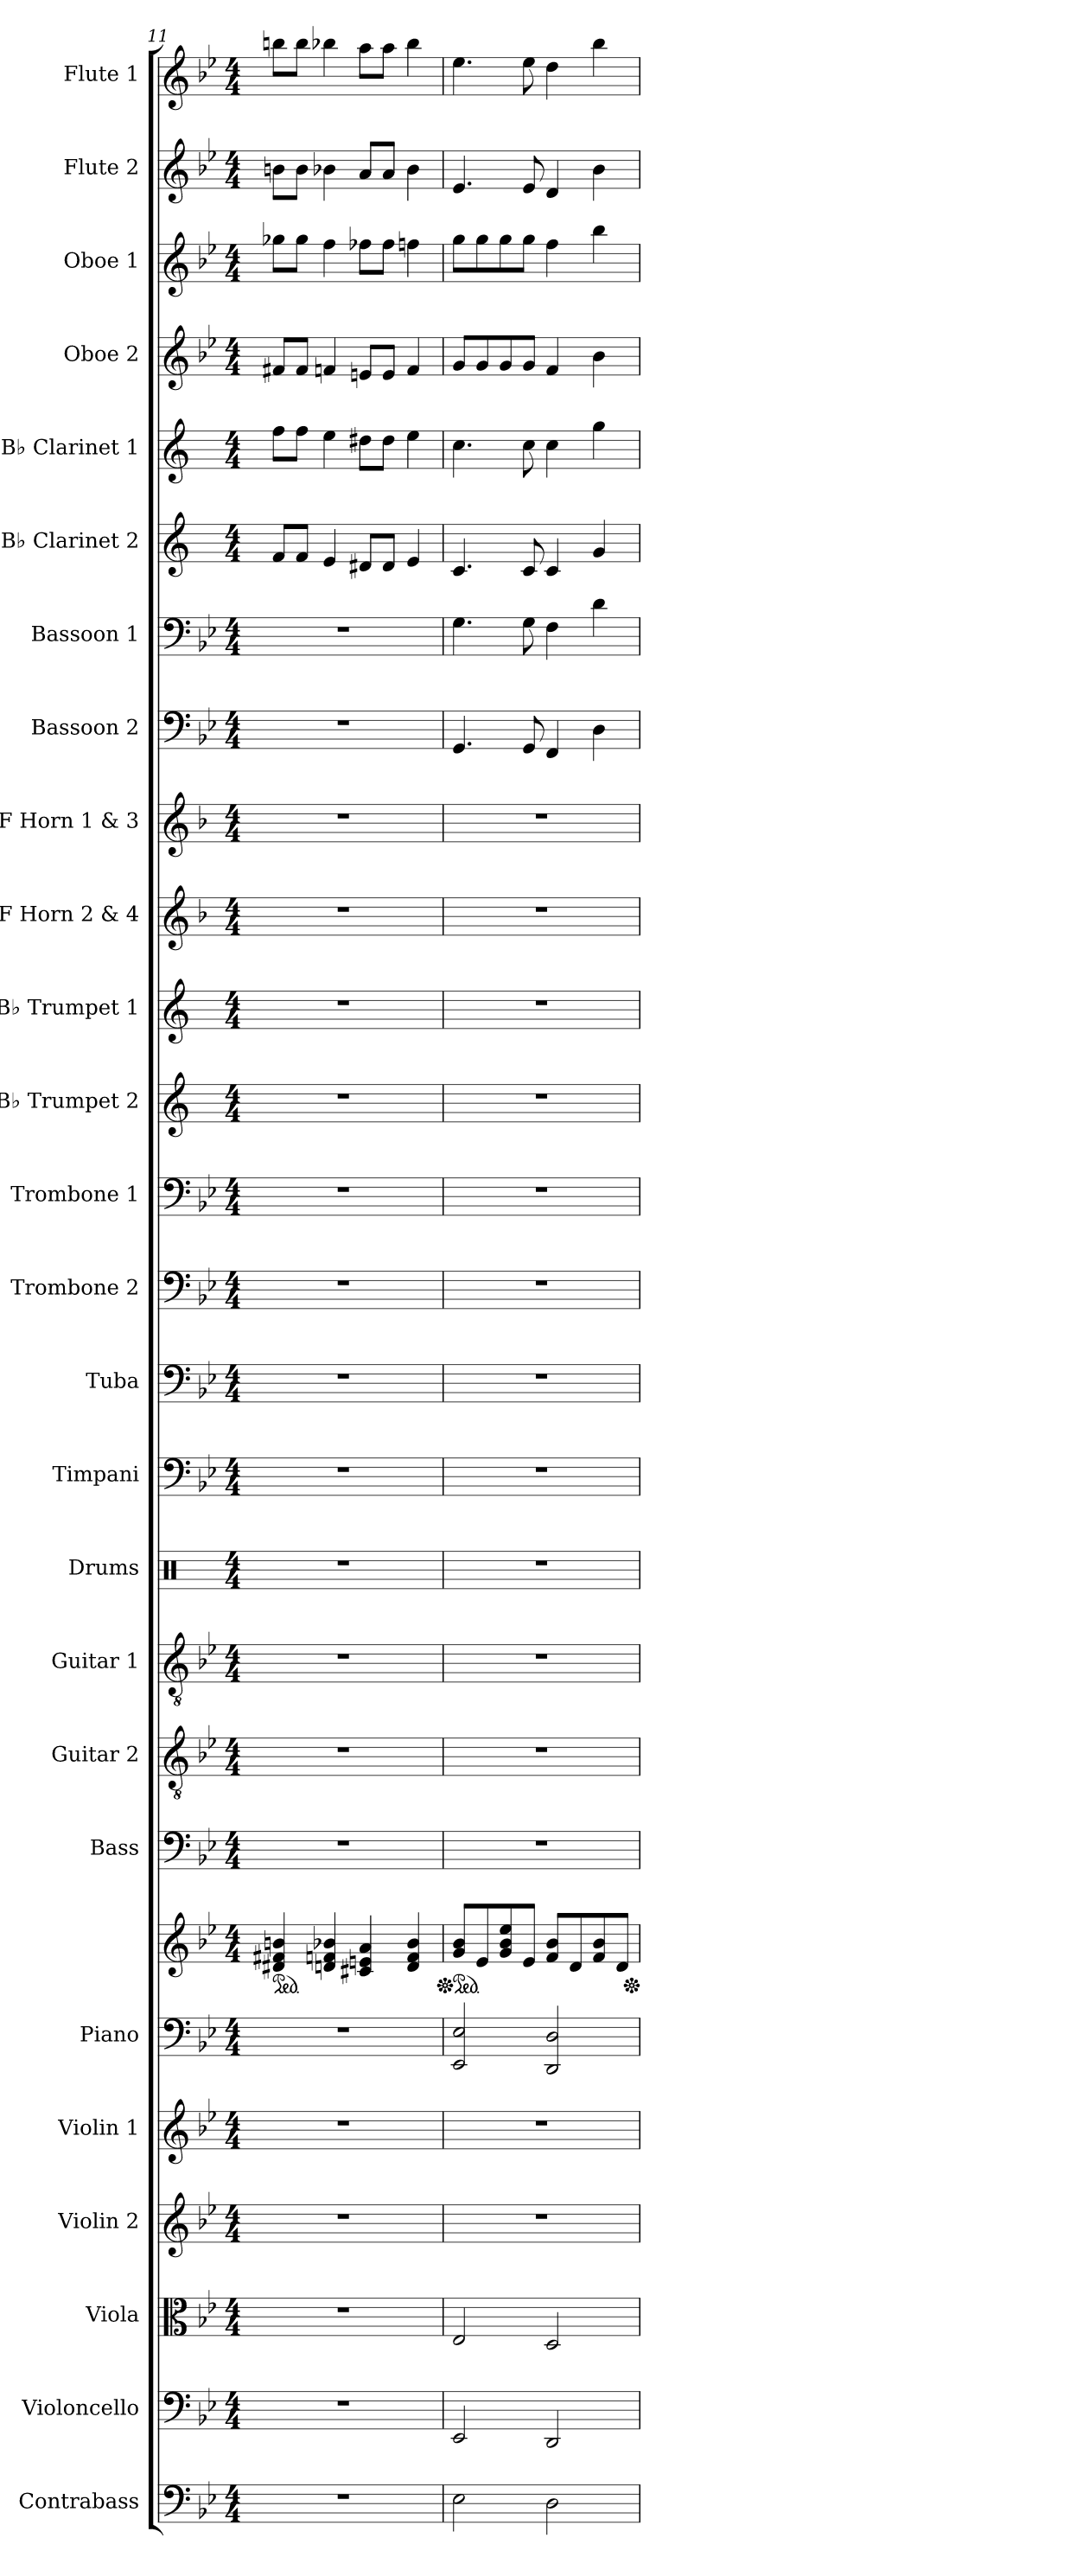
**kern	**kern	**kern	**kern	**kern	**kern	**kern	**kern	**kern	**kern	**kern	**kern	**kern	**kern	**kern	**kern	**kern	**kern	**kern	**kern	**kern	**kern	**kern	**kern	**kern	**kern	**kern
*part26	*part25	*part24	*part23	*part22	*part21	*part21	*part20	*part19	*part18	*part17	*part16	*part15	*part14	*part13	*part12	*part11	*part10	*part9	*part8	*part7	*part6	*part5	*part4	*part3	*part2	*part1
*staff27	*staff26	*staff25	*staff24	*staff23	*staff22	*staff21	*staff20	*staff19	*staff18	*staff17	*staff16	*staff15	*staff14	*staff13	*staff12	*staff11	*staff10	*staff9	*staff8	*staff7	*staff6	*staff5	*staff4	*staff3	*staff2	*staff1
*I"Contrabass	*I"Violoncello	*I"Viola	*I"Violin 2	*I"Violin 1	*I"Piano	*	*I"Bass	*I"Guitar 2	*I"Guitar 1	*I"Drums	*I"Timpani	*I"Tuba	*I"Trombone 2	*I"Trombone 1	*I"B♭ Trumpet 2	*I"B♭ Trumpet 1	*I"F Horn 2 &amp; 4	*I"F Horn 1 &amp; 3	*I"Bassoon 2	*I"Bassoon 1	*I"B♭ Clarinet 2	*I"B♭ Clarinet 1	*I"Oboe 2	*I"Oboe 1	*I"Flute 2	*I"Flute 1
*I'Cb.	*I'Vc.	*I'Vla.	*I'Vln. 2	*I'Vln. 1	*I'Pno.	*	*I'B.	*I'G.2	*I'G.1	*I'D.	*I'Timp.	*I'Tba.	*I'Tbn. 2	*I'Tbn. 1	*I'B♭ Tpt. 2	*I'B♭ Tpt. 1	*I'F Hn. 2 4	*I'F Hn. 1 3	*I'Bsn. 2	*I'Bsn. 1	*I'B♭ Cl. 2	*I'B♭ Cl. 1	*I'Ob. 2	*I'Ob. 1	*I'Fl. 2	*I'Fl. 1
*clefF4	*clefF4	*clefC3	*clefG2	*clefG2	*clefF4	*clefG2	*clefF4	*clefGv2	*clefGv2	*clefX	*clefF4	*clefF4	*clefF4	*clefF4	*clefG2	*clefG2	*clefG2	*clefG2	*clefF4	*clefF4	*clefG2	*clefG2	*clefG2	*clefG2	*clefG2	*clefG2
*ITrd7c12	*	*	*	*	*	*	*ITrd7c12	*	*	*	*	*	*	*	*ITrd1c2	*ITrd1c2	*ITrd4c7	*ITrd4c7	*	*	*ITrd1c2	*ITrd1c2	*	*	*	*
*k[b-e-]	*k[b-e-]	*k[b-e-]	*k[b-e-]	*k[b-e-]	*k[b-e-]	*k[b-e-]	*k[b-e-]	*k[b-e-]	*k[b-e-]	*k[]	*k[b-e-]	*k[b-e-]	*k[b-e-]	*k[b-e-]	*k[b-e-]	*k[b-e-]	*k[b-e-]	*k[b-e-]	*k[b-e-]	*k[b-e-]	*k[b-e-]	*k[b-e-]	*k[b-e-]	*k[b-e-]	*k[b-e-]	*k[b-e-]
*M4/4	*M4/4	*M4/4	*M4/4	*M4/4	*M4/4	*M4/4	*M4/4	*M4/4	*M4/4	*M4/4	*M4/4	*M4/4	*M4/4	*M4/4	*M4/4	*M4/4	*M4/4	*M4/4	*M4/4	*M4/4	*M4/4	*M4/4	*M4/4	*M4/4	*M4/4	*M4/4
*	*	*	*	*	*	*ped	*	*	*	*	*	*	*	*	*	*	*	*	*	*	*	*	*	*	*	*
=11	=11	=11	=11	=11	=11	=11	=11	=11	=11	=11	=11	=11	=11	=11	=11	=11	=11	=11	=11	=11	=11	=11	=11	=11	=11	=11
1r	1r	1r	1r	1r	1r	4d#X/ 4f#X/ 4bn/	1r	1r	1r	1r	1r	1r	1r	1r	1r	1r	1r	1r	1r	1r	8e-/L	8ee-\L	8f#X/L	8gg-X\L	8bn\L	8bbn\L
.	.	.	.	.	.	.	.	.	.	.	.	.	.	.	.	.	.	.	.	.	8e-/J	8ee-\J	8f#/J	8gg-\J	8b\J	8bb\J
.	.	.	.	.	.	4dn/ 4fn/ 4b-X/	.	.	.	.	.	.	.	.	.	.	.	.	.	.	4d/	4dd\	4fn/	4ff\	4b-X\	4bb-X\
.	.	.	.	.	.	4c#X/ 4en/ 4a/	.	.	.	.	.	.	.	.	.	.	.	.	.	.	8c#X/L	8cc#X\L	8en/L	8ff-X\L	8a/L	8aa\L
.	.	.	.	.	.	.	.	.	.	.	.	.	.	.	.	.	.	.	.	.	8c#/J	8cc#\J	8e/J	8ff-\J	8a/J	8aa\J
.	.	.	.	.	.	4d/ 4f/ 4b-/	.	.	.	.	.	.	.	.	.	.	.	.	.	.	4d/	4dd\	4f/	4ffn\	4b-\	4bb-\
=12	=12	=12	=12	=12	=12	=12	=12	=12	=12	=12	=12	=12	=12	=12	=12	=12	=12	=12	=12	=12	=12	=12	=12	=12	=12	=12
*	*	*	*	*	*	*Xped	*	*	*	*	*	*	*	*	*	*	*	*	*	*	*	*	*	*	*	*
*	*	*	*	*	*	*ped	*	*	*	*	*	*	*	*	*	*	*	*	*	*	*	*	*	*	*	*
2EE-\	2EE-/	2E-/	1r	1r	2EE-/ 2E-/	8g/ 8b-/L	1r	1r	1r	1r	1r	1r	1r	1r	1r	1r	1r	1r	4.GG/	4.G\	4.B-/	4.b-\	8g/L	8gg\L	4.e-/	4.ee-\
.	.	.	.	.	.	8e-/	.	.	.	.	.	.	.	.	.	.	.	.	.	.	.	.	8g/	8gg\	.	.
.	.	.	.	.	.	8g/ 8b-/ 8ee-/	.	.	.	.	.	.	.	.	.	.	.	.	.	.	.	.	8g/	8gg\	.	.
.	.	.	.	.	.	8e-/J	.	.	.	.	.	.	.	.	.	.	.	.	8GG/	8G\	8B-/	8b-\	8g/J	8gg\J	8e-/	8ee-\
2DD\	2DD/	2D/	.	.	2DD/ 2D/	8f/ 8b-/L	.	.	.	.	.	.	.	.	.	.	.	.	4FF/	4F\	4B-/	4b-\	4f/	4ff\	4d/	4dd\
.	.	.	.	.	.	8d/	.	.	.	.	.	.	.	.	.	.	.	.	.	.	.	.	.	.	.	.
.	.	.	.	.	.	8f/ 8b-/	.	.	.	.	.	.	.	.	.	.	.	.	4D\	4d\	4f/	4ff\	4b-\	4bb-\	4b-\	4bb-\
.	.	.	.	.	.	8d/J	.	.	.	.	.	.	.	.	.	.	.	.	.	.	.	.	.	.	.	.
*	*	*	*	*	*	*Xped	*	*	*	*	*	*	*	*	*	*	*	*	*	*	*	*	*	*	*	*
=	=	=	=	=	=	=	=	=	=	=	=	=	=	=	=	=	=	=	=	=	=	=	=	=	=	=
*-	*-	*-	*-	*-	*-	*-	*-	*-	*-	*-	*-	*-	*-	*-	*-	*-	*-	*-	*-	*-	*-	*-	*-	*-	*-	*-
